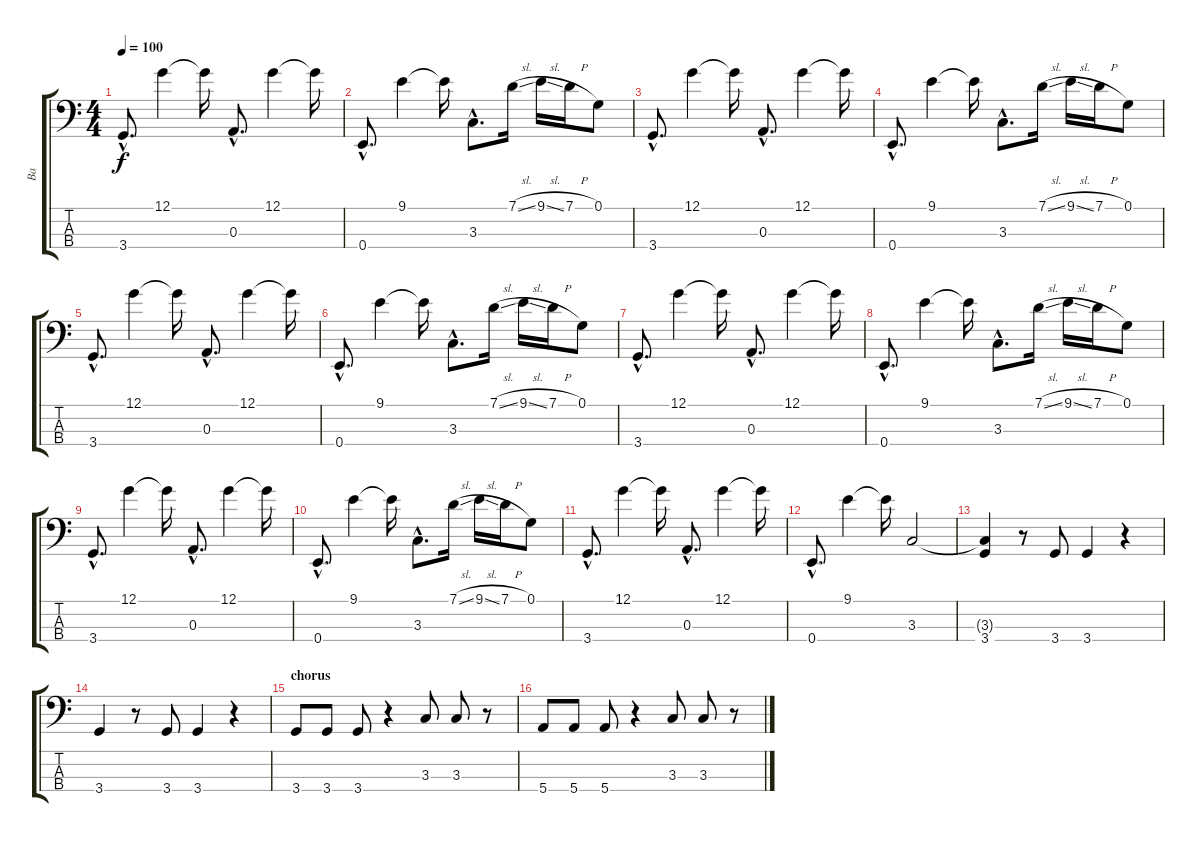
\track ("Ba" "Ba") {instrument electricbassfinger}
\staff {score tabs}
\tuning (G2 D2 A1 E1) {hide}
\ts (4 4)
\tempo 100
\clef f4
\ks c
3.4{hac}.8{d dy f volume 14 instrument electricbassfinger} 12.1.4 12.1{t}.16 0.3{hac}.8{d} 12.1.4 12.1{t}.16 |
0.4{hac}.8{d} 9.1.4 9.1{t}.16 3.3{hac}.8{d} 7.1{sl}.16 9.1{sl}.16 7.1{h}.16 0.1.8 |
3.4{hac}.8{d} 12.1.4 12.1{t}.16 0.3{hac}.8{d} 12.1.4 12.1{t}.16 |
0.4{hac}.8{d} 9.1.4 9.1{t}.16 3.3{hac}.8{d} 7.1{sl}.16 9.1{sl}.16 7.1{h}.16 0.1.8 |
3.4{hac}.8{d} 12.1.4 12.1{t}.16 0.3{hac}.8{d} 12.1.4 12.1{t}.16 |
0.4{hac}.8{d} 9.1.4 9.1{t}.16 3.3{hac}.8{d} 7.1{sl}.16 9.1{sl}.16 7.1{h}.16 0.1.8 |
3.4{hac}.8{d} 12.1.4 12.1{t}.16 0.3{hac}.8{d} 12.1.4 12.1{t}.16 |
0.4{hac}.8{d} 9.1.4 9.1{t}.16 3.3{hac}.8{d} 7.1{sl}.16 9.1{sl}.16 7.1{h}.16 0.1.8 |
3.4{hac}.8{d} 12.1.4 12.1{t}.16 0.3{hac}.8{d} 12.1.4 12.1{t}.16 |
0.4{hac}.8{d} 9.1.4 9.1{t}.16 3.3{hac}.8{d} 7.1{sl}.16 9.1{sl}.16 7.1{h}.16 0.1.8 |
3.4{hac}.8{d} 12.1.4 12.1{t}.16 0.3{hac}.8{d} 12.1.4 12.1{t}.16 |
0.4{hac}.8{d} 9.1.4 9.1{t}.16 3.3.2 |
(3.3{t} 3.4).4 r.8 3.4.8 3.4.4 r.4 |
3.4.4 r.8 3.4.8 3.4.4 r.4 |
\section ("" "chorus")
3.4.8 3.4.8 3.4.8 r.4 3.3.8 3.3.8 r.8 |
5.4.8 5.4.8 5.4.8 r.4 3.3.8 3.3.8 r.8
